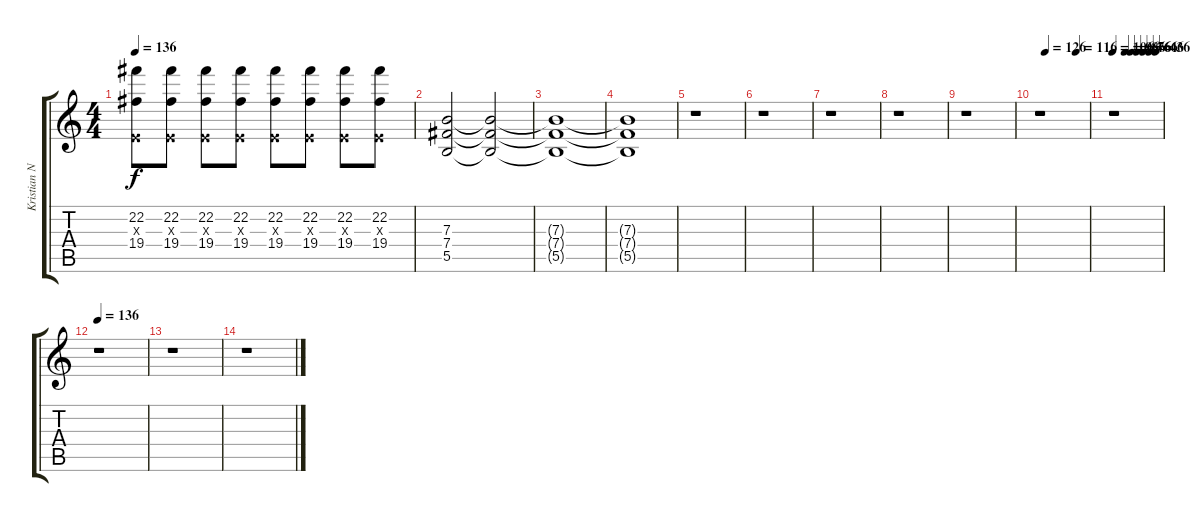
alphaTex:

\track ("Kristian Niemann" "Kristian N") {instrument distortionguitar}
\staff {score tabs}
\tuning (Db4 Ab3 E3 B2 Gb2 Db2) {hide}
\ts (4 4)
\tempo 136
\clef g2
\ks c
(22.2 0.3{x} 19.4).8{dy f} (22.2 0.3{x} 19.4).8 (22.2 0.3{x} 19.4).8 (22.2 0.3{x} 19.4).8 (22.2 0.3{x} 19.4).8 (22.2 0.3{x} 19.4).8 (22.2 0.3{x} 19.4).8 (22.2 0.3{x} 19.4).8 |
(7.3 7.4 5.5).2 (7.3{t} 7.4{t} 5.5{t}).2{volume 0} |
(7.3{t} 7.4{t} 5.5{t}).1 |
(7.3{t} 7.4{t} 5.5{t}).1 |
r.1 |
r.1 |
r.1 |
r.1 |
r.1 |
\tempo (126 0.125)
\tempo (116 0.75)
r.1 |
\tempo 106
\tempo (96 0.25)
\tempo (86 0.375)
\tempo (76 0.5)
\tempo (66 0.625)
\tempo (46 0.75)
\tempo (36 0.875)
r.1 |
\tempo 136
r.1 |
r.1 |
r.1
